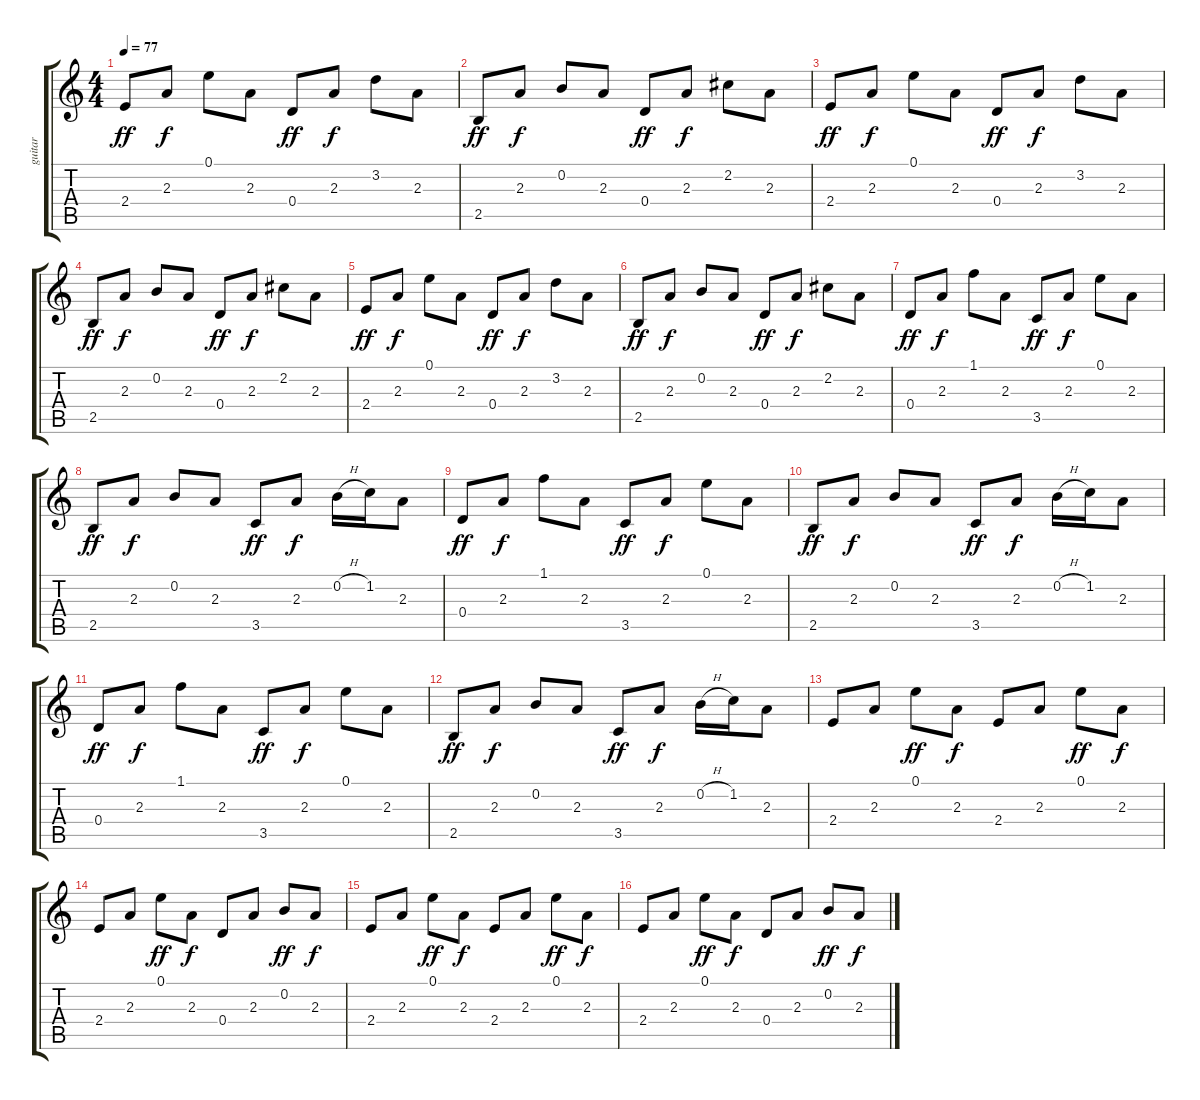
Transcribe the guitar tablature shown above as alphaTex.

\track ("guitar" "guitar") {instrument overdrivenguitar}
\staff {score tabs}
\tuning (E4 B3 G3 D3 A2 E2) {hide}
\ts (4 4)
\tempo 77
\clef g2
\ks c
2.4.8{dy ff} 2.3.8{dy f} 0.1.8 2.3.8 0.4.8{dy ff} 2.3.8{dy f} 3.2.8 2.3.8 |
2.5.8{dy ff} 2.3.8{dy f} 0.2.8 2.3.8 0.4.8{dy ff} 2.3.8{dy f} 2.2.8 2.3.8 |
2.4.8{dy ff} 2.3.8{dy f} 0.1.8 2.3.8 0.4.8{dy ff} 2.3.8{dy f} 3.2.8 2.3.8 |
2.5.8{dy ff} 2.3.8{dy f} 0.2.8 2.3.8 0.4.8{dy ff} 2.3.8{dy f} 2.2.8 2.3.8 |
2.4.8{dy ff} 2.3.8{dy f} 0.1.8 2.3.8 0.4.8{dy ff} 2.3.8{dy f} 3.2.8 2.3.8 |
2.5.8{dy ff} 2.3.8{dy f} 0.2.8 2.3.8 0.4.8{dy ff} 2.3.8{dy f} 2.2.8 2.3.8 |
0.4.8{dy ff} 2.3.8{dy f} 1.1.8 2.3.8 3.5.8{dy ff} 2.3.8{dy f} 0.1.8 2.3.8 |
2.5.8{dy ff} 2.3.8{dy f} 0.2.8 2.3.8 3.5.8{dy ff} 2.3.8{dy f} 0.2{h}.16 1.2.16 2.3.8 |
0.4.8{dy ff} 2.3.8{dy f} 1.1.8 2.3.8 3.5.8{dy ff} 2.3.8{dy f} 0.1.8 2.3.8 |
2.5.8{dy ff} 2.3.8{dy f} 0.2.8 2.3.8 3.5.8{dy ff} 2.3.8{dy f} 0.2{h}.16 1.2.16 2.3.8 |
0.4.8{dy ff} 2.3.8{dy f} 1.1.8 2.3.8 3.5.8{dy ff} 2.3.8{dy f} 0.1.8 2.3.8 |
2.5.8{dy ff} 2.3.8{dy f} 0.2.8 2.3.8 3.5.8{dy ff} 2.3.8{dy f} 0.2{h}.16 1.2.16 2.3.8 |
2.4.8 2.3.8 0.1.8{dy ff} 2.3.8{dy f} 2.4.8 2.3.8 0.1.8{dy ff} 2.3.8{dy f} |
2.4.8 2.3.8 0.1.8{dy ff} 2.3.8{dy f} 0.4.8 2.3.8 0.2.8{dy ff} 2.3.8{dy f} |
2.4.8 2.3.8 0.1.8{dy ff} 2.3.8{dy f} 2.4.8 2.3.8 0.1.8{dy ff} 2.3.8{dy f} |
2.4.8 2.3.8 0.1.8{dy ff} 2.3.8{dy f} 0.4.8 2.3.8 0.2.8{dy ff} 2.3.8{dy f}
